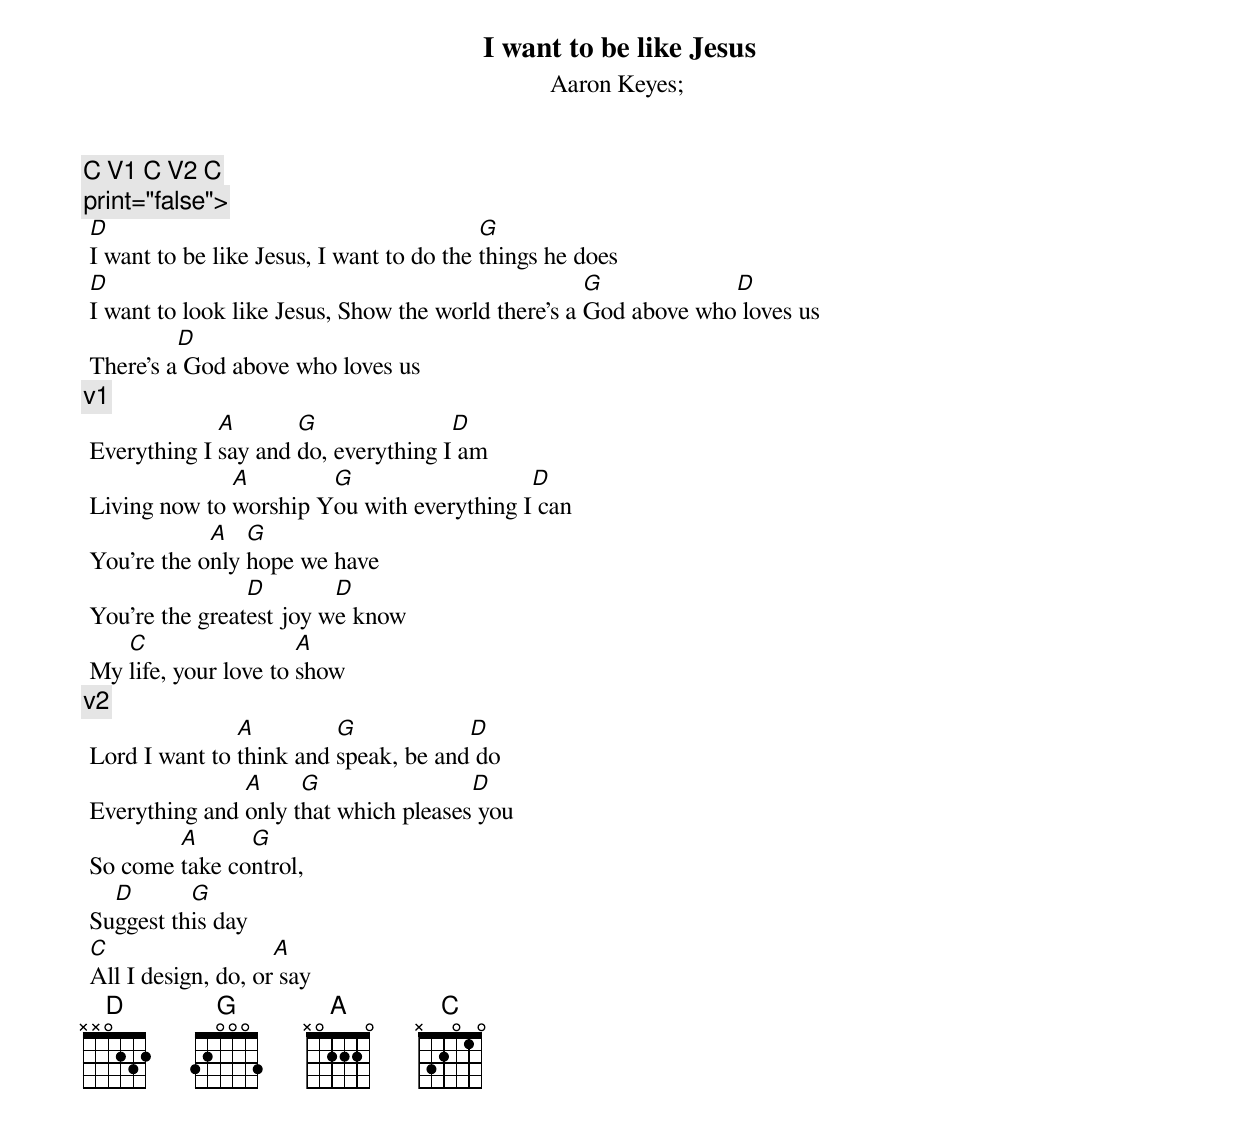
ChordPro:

{title:I want to be like Jesus}
{subtitle:Aaron Keyes}
{subtitle:}
{comment:C V1 C V2 C}
{comment:}
{comment:print="false">}
 [D]I want to be like Jesus, I want to do the [G]things he does
 [D]I want to look like Jesus, Show the world there's a [G]God above who[D] loves us
 There's a[D] God above who loves us
{comment:v1}
 Everything I [A]say and [G]do, everything I[D] am
 Living now to [A]worship Y[G]ou with everything I[D] can
 You're the o[A]nly [G]hope we have
 You're the great[D]est joy w[D]e know
 My [C]life, your love to [A]show
{comment:v2}
 Lord I want to [A]think and [G]speak, be and[D] do
 Everything and [A]only t[G]hat which pleases[D] you
 So come [A]take co[G]ntrol,
 Su[D]ggest th[G]is day
 [C]All I design, do, or[A] say
